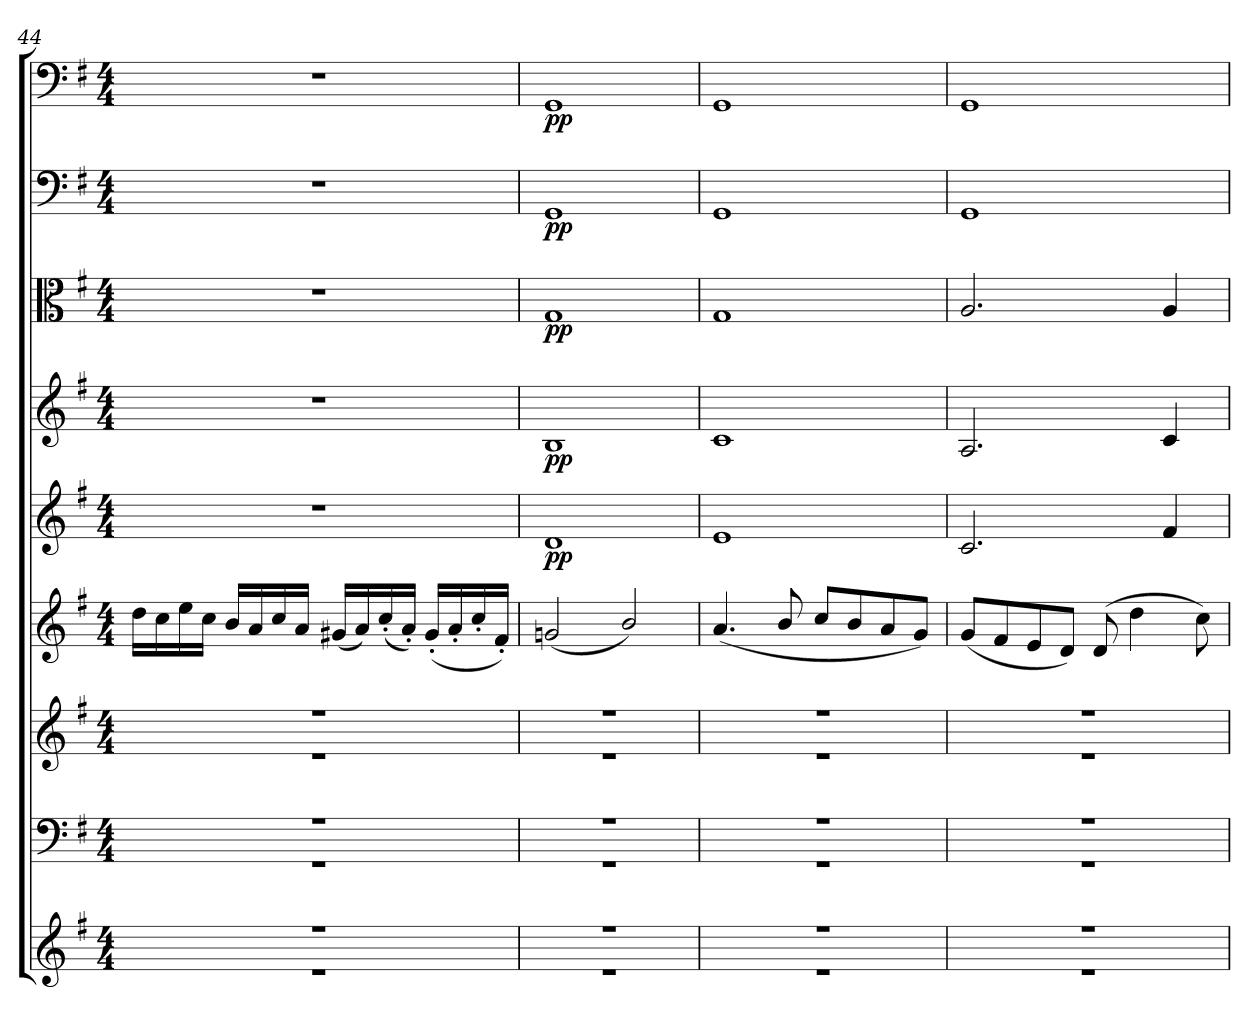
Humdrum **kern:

**kern	**kern	**kern	**kern	**kern	**dynam	**kern	**dynam	**kern	**dynam	**kern	**dynam	**kern	**dynam
*part9	*part8	*part7	*part6	*part5	*part5	*part4	*part4	*part3	*part3	*part2	*part2	*part1	*part1
*staff9	*staff8	*staff7	*staff6	*staff5	*staff5	*staff4	*staff4	*staff3	*staff3	*staff2	*staff2	*staff1	*staff1
*clefG2	*clefF4	*clefG2	*clefG2	*clefG2	*	*clefG2	*	*clefC3	*	*clefF4	*	*clefF4	*
*k[f#]	*k[f#]	*k[f#]	*k[f#]	*k[f#]	*	*k[f#]	*	*k[f#]	*	*k[f#]	*	*k[f#]	*
*G:	*G:	*G:	*G:	*G:	*	*G:	*	*G:	*	*G:	*	*G:	*
*M4/4	*M4/4	*M4/4	*M4/4	*M4/4	*	*M4/4	*	*M4/4	*	*M4/4	*	*M4/4	*
=44	=44	=44	=44	=44	=44	=44	=44	=44	=44	=44	=44	=44	=44
*^	*^	*^	*	*	*	*	*	*	*	*	*	*	*
1r	1r	1r	1r	1r	1r	16dd\LL	1r	.	1r	.	1r	.	1r	.	1r	.
.	.	.	.	.	.	16cc\	.	.	.	.	.	.	.	.	.	.
.	.	.	.	.	.	16ee\	.	.	.	.	.	.	.	.	.	.
.	.	.	.	.	.	16cc\JJ	.	.	.	.	.	.	.	.	.	.
.	.	.	.	.	.	16b/LL	.	.	.	.	.	.	.	.	.	.
.	.	.	.	.	.	16a/	.	.	.	.	.	.	.	.	.	.
.	.	.	.	.	.	16cc/	.	.	.	.	.	.	.	.	.	.
.	.	.	.	.	.	16a/JJ	.	.	.	.	.	.	.	.	.	.
.	.	.	.	.	.	(16g#X/LL	.	.	.	.	.	.	.	.	.	.
.	.	.	.	.	.	16a/)	.	.	.	.	.	.	.	.	.	.
.	.	.	.	.	.	(16cc'/	.	.	.	.	.	.	.	.	.	.
.	.	.	.	.	.	16a'/JJ)	.	.	.	.	.	.	.	.	.	.
.	.	.	.	.	.	(16g#'/LL	.	.	.	.	.	.	.	.	.	.
.	.	.	.	.	.	16a'/	.	.	.	.	.	.	.	.	.	.
.	.	.	.	.	.	16cc'/	.	.	.	.	.	.	.	.	.	.
.	.	.	.	.	.	16f#'/JJ)	.	.	.	.	.	.	.	.	.	.
=45	=45	=45	=45	=45	=45	=45	=45	=45	=45	=45	=45	=45	=45	=45	=45	=45
1r	1r	1r	1r	1r	1r	(2gn/	1d/	pp	1B/	pp	1G/	pp	1GG/	pp	1GG/	pp
.	.	.	.	.	.	2b/)	.	.	.	.	.	.	.	.	.	.
=46	=46	=46	=46	=46	=46	=46	=46	=46	=46	=46	=46	=46	=46	=46	=46	=46
1r	1r	1r	1r	1r	1r	(4.a/	1e/	.	1c/	.	1G/	.	1GG/	.	1GG/	.
.	.	.	.	.	.	8b/	.	.	.	.	.	.	.	.	.	.
.	.	.	.	.	.	8cc/L	.	.	.	.	.	.	.	.	.	.
.	.	.	.	.	.	8b/	.	.	.	.	.	.	.	.	.	.
.	.	.	.	.	.	8a/	.	.	.	.	.	.	.	.	.	.
.	.	.	.	.	.	8g/J)	.	.	.	.	.	.	.	.	.	.
=47	=47	=47	=47	=47	=47	=47	=47	=47	=47	=47	=47	=47	=47	=47	=47	=47
1r	1r	1r	1r	1r	1r	(8g/L	2.c/	.	2.A/	.	2.A/	.	1GG/	.	1GG/	.
.	.	.	.	.	.	8f#/	.	.	.	.	.	.	.	.	.	.
.	.	.	.	.	.	8e/	.	.	.	.	.	.	.	.	.	.
.	.	.	.	.	.	8d/J)	.	.	.	.	.	.	.	.	.	.
.	.	.	.	.	.	(8d/	.	.	.	.	.	.	.	.	.	.
.	.	.	.	.	.	4dd\	.	.	.	.	.	.	.	.	.	.
.	.	.	.	.	.	.	4f#/	.	4c/	.	4A/	.	.	.	.	.
.	.	.	.	.	.	8cc\)	.	.	.	.	.	.	.	.	.	.
*v	*v	*	*	*v	*v	*	*	*	*	*	*	*	*	*	*	*
*	*v	*v	*	*	*	*	*	*	*	*	*	*	*	*
=	=	=	=	=	=	=	=	=	=	=	=	=	=
*-	*-	*-	*-	*-	*-	*-	*-	*-	*-	*-	*-	*-	*-
